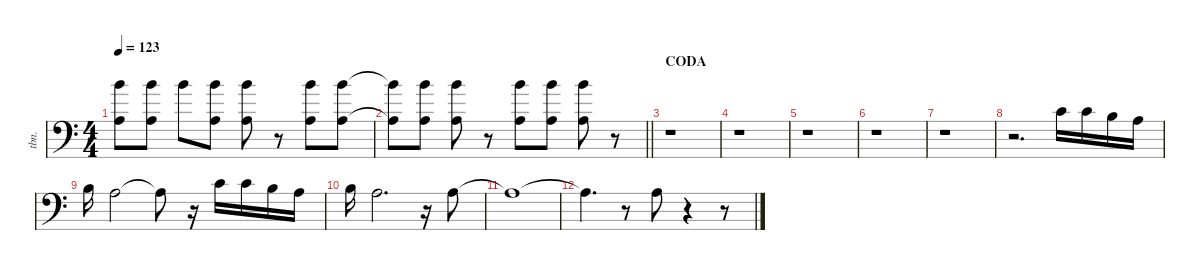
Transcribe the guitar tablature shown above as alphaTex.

\defaultSystemsLayout 4
\hideDynamics
\bracketExtendMode nobrackets
\otherSystemsTrackNameOrientation horizontal
\track ("Trombone" "tbn.") {defaultSystemsLayout 8 instrument trombone}
\staff {score}
\tuning (E4 B3 G3 D3 A2 E2)
\ts (4 4)
\tempo 123
\clef f4
\ks c
(7.1 7.4).8{dy ff beam Down} (7.1 7.4).8{beam Down} 7.1.8{beam Down} (7.1 7.4).8{beam Down} (7.1 7.4).8{beam Down} r.8{beam Down} (7.1 7.4).8{beam Down} (7.1 7.4).8{beam Down} |
\barLineRight lightlight
(7.1{t} 7.4{t}).8{beam Down} (7.1 7.4).8{beam Down} (7.1 7.4).8{beam Down} r.8{beam Down} (7.1 7.4).8{beam Down} (7.1 7.4).8{beam Down} (7.1 7.4).8{beam Down} r.8{beam Down} |
\section ("" "CODA")
r.1{beam Down} |
r.1{beam Down} |
r.1{beam Down} |
r.1{beam Down} |
r.1{beam Down} |
r.2{d beam Down} 1.2.16{beam Down} 1.2.16{beam Down} 0.2.16{beam Down} 2.3.16{beam Down} |
0.2.16{beam Down} 2.3.2{beam Down} 2.3{t}.8{beam Down} r.16{beam Down} 1.2.16{beam Down} 1.2.16{beam Down} 0.2.16{beam Down} 2.3.16{beam Down} |
0.2.16{beam Down} 2.3.2{d beam Down} r.16{beam Down} 2.3.8{beam Down} |
2.3{t}.1{beam Down} |
2.3{t}.4{d beam Down} r.8{beam Down} 2.3.8{beam Down} r.4{beam Down} r.8{beam Down}
